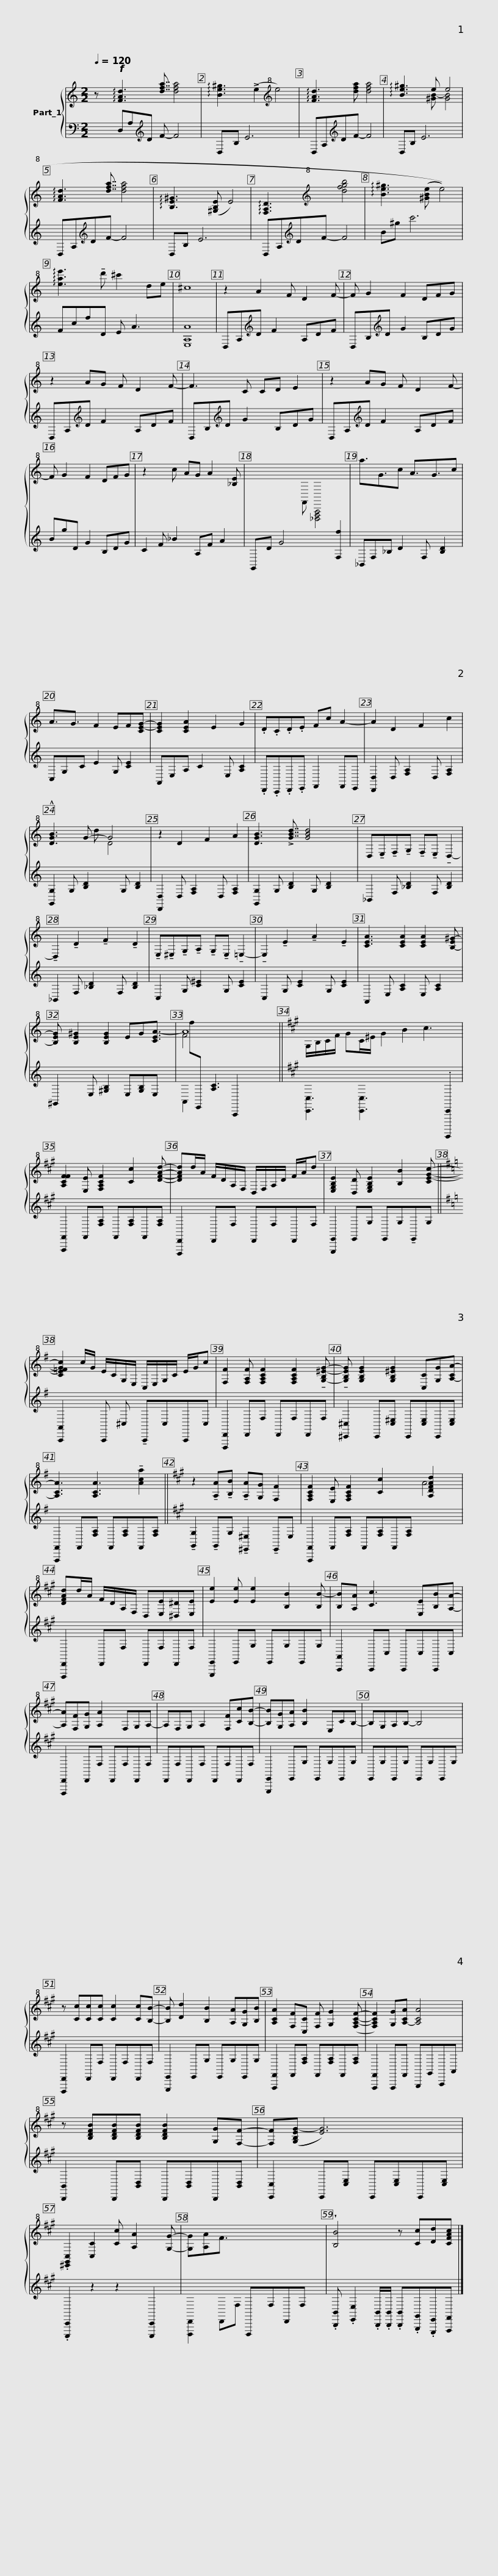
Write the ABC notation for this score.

X:1
%%score { ( 1 2 ) | ( 3 4 ) }
L:1/8
Q:1/4=120
M:2/2
I:linebreak $
K:C
V:1 treble
V:2 treble
V:3 bass
V:4 bass
V:1
 z!f! !arpeggio![FAd]3 [dfa]7/4 x13/4 | !arpeggio![Be^g]3 (!>!e2[K:treble+8] e4) | !arpeggio![FAd]3 [dfa] [dfa]4 | !arpeggio![Be^g]3 e e4 |$ !arpeggio![FAd]3 [dfa]7/4 x13/4 |$ %5
 !arpeggio![B,E^G]3 (([^G,B,E] E4)) | !arpeggio![F,A,D]3[K:treble+8] x [dfgb]4 | !arpeggio![Be^g]3 ((([^GBe] e4))) | !arpeggio![eae']3 !tenuto!d' ^c'2 de | ^c8 |$ %10
 z2 A2 F D2 F- | F G2 F2 DFG | z2 AG F D2 F- | F3 C CD E2 |$ z2 AG F D2 F- | %15
 F G2 F2 DFG | z2 x c AG A2 [_B,E] |[I:staff +1] G,,D G4[I:staff -1] F,, [_D,,,F,,,A,,,]4[I:staff +1] [F,f]2 |$[I:staff -1] a3/2G3/2c A3/2G3/2c | A3/2G3/2 F2 EF[CE-G-] | %20
 [CEG]2 [CEA]2 E2 G2 | .D.C.D.E Fc A2- | A2 D2 F2 c2 |$ !^![DGB]3 G- G4 | z2 D2 F2 A2 | %25
 [DGB]3 !>![GBd]7/4 [GBd]4 | D,!tenuto!E,!tenuto!F,!tenuto!G, !tenuto!F,!tenuto!E, !tenuto!D,2- | !tenuto!D,2 !tenuto!D2 !tenuto!F2 !tenuto!D2 |$ !tenuto!E,!tenuto!^E,!tenuto!G,!tenuto!A, !tenuto!G,!tenuto!E, !tenuto!=E,2- |$ !tenuto!E,2 !tenuto!E2 !tenuto!A2 !tenuto!E2 | %30
 [CEA]3 [CEA]2 [CEA]2 [B,-E^G-] | [B,EG] [B,E^G]2 [B,EG]2 EG[CEA-]3/2 | A8 ||$[K:A] G,/B,/C/F/ GC/^E/ G2 B2 c3[I:staff +1] .[C,,,,C,,]2 |$[I:staff -1] [FA,CF]2 [E,E] [F,A,CF]2 [Cc]2 [DFAd]- | %35
 [DFAd]d/A/ F/D/A,/F,/ D,/F,/A,/D/ F/A/d | [E,G,B,E]2 [D,D] [E,G,B,E]2 [B,B]2 [CE-G-c-] ||$[K:G] [CE=FGc]2 c/G/ E/C/G,/E,/ C,/E,/G,/C/ E/G/c | [F,F]2 [F,A,F] [F,A,CF]2 [F,A,CF]2 !tenuto![G,-B,^E-G-] | !tenuto![G,B,EG] [G,B,EG]2 [G,B,^EG]2 [C,C][G,G][A,-CA-] | %40
 [A,CA]3 [A,CA]3 !tenuto![Aca]2 ||$[K:A] z2 !tenuto![A,A]!tenuto![B,B] !tenuto![A,A][G,G] [F,F]2 | [F,A,CF]2 [E,E] [F,A,CF]2 [Cc]2 x [A,DF-A-d]2 x2 | [DFAd]d/A/ F/D/A,/F,/ D,[E,E][^D,^D][E,E] | [Ee]2 [Ee] [Ee]2 [B,B]2 [B,B-] |$ %45
 [B,B][A,A] [Cc]3 [E,E][B,B][A,A]- | [A,A][F,F][G,G] [A,A]2 F,G,A,- | A,F,G, A,2 [F,F][Cc][B,B]- | [B,B][G,G][A,A] [B,B]2 E,CB,- |$ B,G,A,B,- B,4 | %50
 z [Cc][Cc][Cc] [Cc]2 [Cc][B,B]- | [B,B] [Dd]2 [B,B]2 [A,A][G,G][B,B] | [A,CA]2 [F,F][C,C] [F,F] [G,G]2 ([F,A,-C-F-] | [F,A,CF]2) [G,G][A,-CA] [A,CA]4 |$ z [B,DFB][B,DFB][B,DFB] [B,DFB]2 [G,G][F,F]- | %55
 [F,F](([G,B,EG-] [EG]6)) | .[^E,,G,,C,]2 [C,C]2 [Cc] [A,A]2 [G,G]- | [G,G][A,A]F3/2[I:staff +1] D,,,F,D,,F,[I:staff -1] x/ |$ !wedge![B,B]4 z [Cc][Dd][CFAc] |] %59
V:2
 x5 [dfa]4 | x5[K:treble+8] x4 | x8 | x3 [^GB-] [GB]4 |$ x4 [dfa]4 |$ %5
 x8 | x3[K:treble+8] x5 | x8 | x8 |[I:staff +1] E,8 |$ %10
 x8 | x8 | x8 | x8 |$ x8 | %15
 x8 | x9 | x13 |$ x8 | x8 | %20
 x8 | x8 | x8 |$ x3[I:staff -1] d- D4 | x8 | %25
 x35/4 | x8 | x8 |$ x8 |$ x8 | %30
 x8 | x17/2 | F4[I:staff +1] A,,,2 x2 ||$[K:A] x13 |$ x8 | %35
 x8 | x8 ||$[K:G] x9 | x8 | x8 | %40
 x8 ||$[K:A] x8 | x8[I:staff -1] A4 | x8 | x8 |$ %45
 x8 | x8 | x8 | x8 |$ x8 | %50
 x8 | x8 | x8 | x8 |$ x8 | %55
 x8 | x8 | x8 |$ x8 |] %59
V:3
 x D,A,[K:treble]D F- F4 | D,B, E6 x | D,A,[K:treble]DF- F4 | D,B, E6 |$ D,A,[K:treble]DF- F4 |$ %5
 D,B, E6 | D,A,[K:treble]DF- F4 | B^g c'6 | FcfD E A3 | A8 |$ %10
 D,A,[K:treble]D F2 A,DF | D,B,[K:treble]D G2 B,DG | D,A,[K:treble]D F2 A,DF | D,B,[K:treble]D G2 B,DG |$ D,A,[K:treble]D F2 A,DF | %15
 BgD G2 B,DG | C2 F _B2 A,F A2 | x13 |$ _B,,F,_B, D2 F, [B,D]2 | C,G,C E2 G, [CE]2 | %20
 A,,E,A, C2 E, [A,C]2 | .D,,.C,,.D,,.E,, F,,2 F,,E,, | [D,,D,]2 D, [F,A,]2 D, [F,A,]2 |$ [G,,G,]2 G, [B,D]2 G, [B,D]2 | [D,,D,]2 D, [F,A,]2 D, [F,A,]2 | %25
 [G,,G,]2 G, [B,D]2 G, [B,D]2 x3/4 | _B,,2 F, [_B,D]2 F, [B,D]2 | _B,,2 F, [_B,D]2 F, [B,D]2 |$ C,2 G, [C^E]2 G, [CE]2 |$ C,2 G, [CE]2 G, [CE]2 | %30
 A,,2 E, [A,C]2 E, [A,C]2 | ^G,,2 E, [^G,B,]2 E,[G,B,]E, x/ |[I:staff -1] f[I:staff +1]E,, [A,C]3 x3 ||$[K:A] [C,,C,]3 [C,,C,]3 x7 |$ [F,,,F,,]2 F,,[F,A,] F,,[F,A,]F,,[F,A,] | %35
 [D,,,D,,]2 D,,F, D,,F,D,,F, | [E,,,E,,]2 E,,G, E,,G,!tenuto!E,,G, ||$[K:G] [A,,,A,,]2 x A,,, ^C, !tenuto!A,,,C,A,,,C, | [D,,,D,,]2 D,,F, D,,F,D,,F, | [^C,,^C,]2 C,,[C,^E,] C,,[C,E,]C,,[C,E,] | %40
 [F,,,F,,]2 F,,[F,A,] F,,[F,A,]F,,[F,A,] ||$[K:A] !tenuto![G,,G,]2 !tenuto!G,,G, !tenuto![^E,,^E,]2 !tenuto!E,,E, | [F,,,F,,]2 F,,[F,A,] F,,[F,A,]F,,[F,A,] x4 | [D,,,D,,]2 D,,F, D,,F,D,,F, | [E,,,E,,]2 E,,G, E,,G,E,,G, |$ %45
 [A,,,A,,]2 A,,,C, A,,,C,A,,,C, | [D,,,D,,]2 D,,F, D,,F,D,,F, | D,,F,D,,F, D,,F,D,,F, | [E,,,E,,]2 E,,G, E,,G,E,,G, |$ E,,G,E,,G, E,,G,E,,G, | %50
 [D,,,D,,]2 D,,F, D,,F,D,,F, | [E,,,E,,]2 E,,G, E,,G,E,,G, | [F,,,F,,]2 F,,[F,A,] F,,[F,A,]F,,[F,A,] | [F,,,F,,]2 F,,,F,, G,,,G,,A,,,A,, |$ [B,,,B,,]2 B,,,[B,,D,] B,,,[B,,D,]B,,,[B,,D,] | %55
 [C,,C,]2 C,,[C,E,] C,,[C,E,]C,,[C,E,] | .[C,,,C,,]2 z2 z2 [C,,,C,,]2 | [D,,,D,,]2 D,,F, x4 |$ .[B,,,B,,] .[E,,E,]2 .[B,,,B,,]/.[B,,,B,,]/ .[B,,,B,,].[G,,,G,,].[E,,,E,,][F,,,F,,] |] %59
V:4
 x3[K:treble] x6 | x9 | x2[K:treble] x6 | x8 |$ x2[K:treble] x6 |$ %5
 x8 | x2[K:treble] x6 | x8 | x8 | A,8 |$ %10
 x2[K:treble] x6 | x2[K:treble] x6 | x2[K:treble] x6 | x2[K:treble] x6 |$ x2[K:treble] x6 | %15
 x8 | x9 | x13 |$ x8 | x8 | %20
 x8 | x8 | x8 |$ x8 | x8 | %25
 x35/4 | x8 | x8 |$ x8 |$ x8 | %30
 x8 | x17/2 | A,,2 x6 ||$[K:A] x13 |$ x8 | %35
 x8 | x8 ||$[K:G] x9 | x8 | x8 | %40
 x8 ||$[K:A] x8 | x12 | x8 | x8 |$ %45
 x8 | x8 | x8 | x8 |$ x8 | %50
 x8 | x8 | x8 | x8 |$ x8 | %55
 x8 | x8 | x8 |$ x8 |] %59
